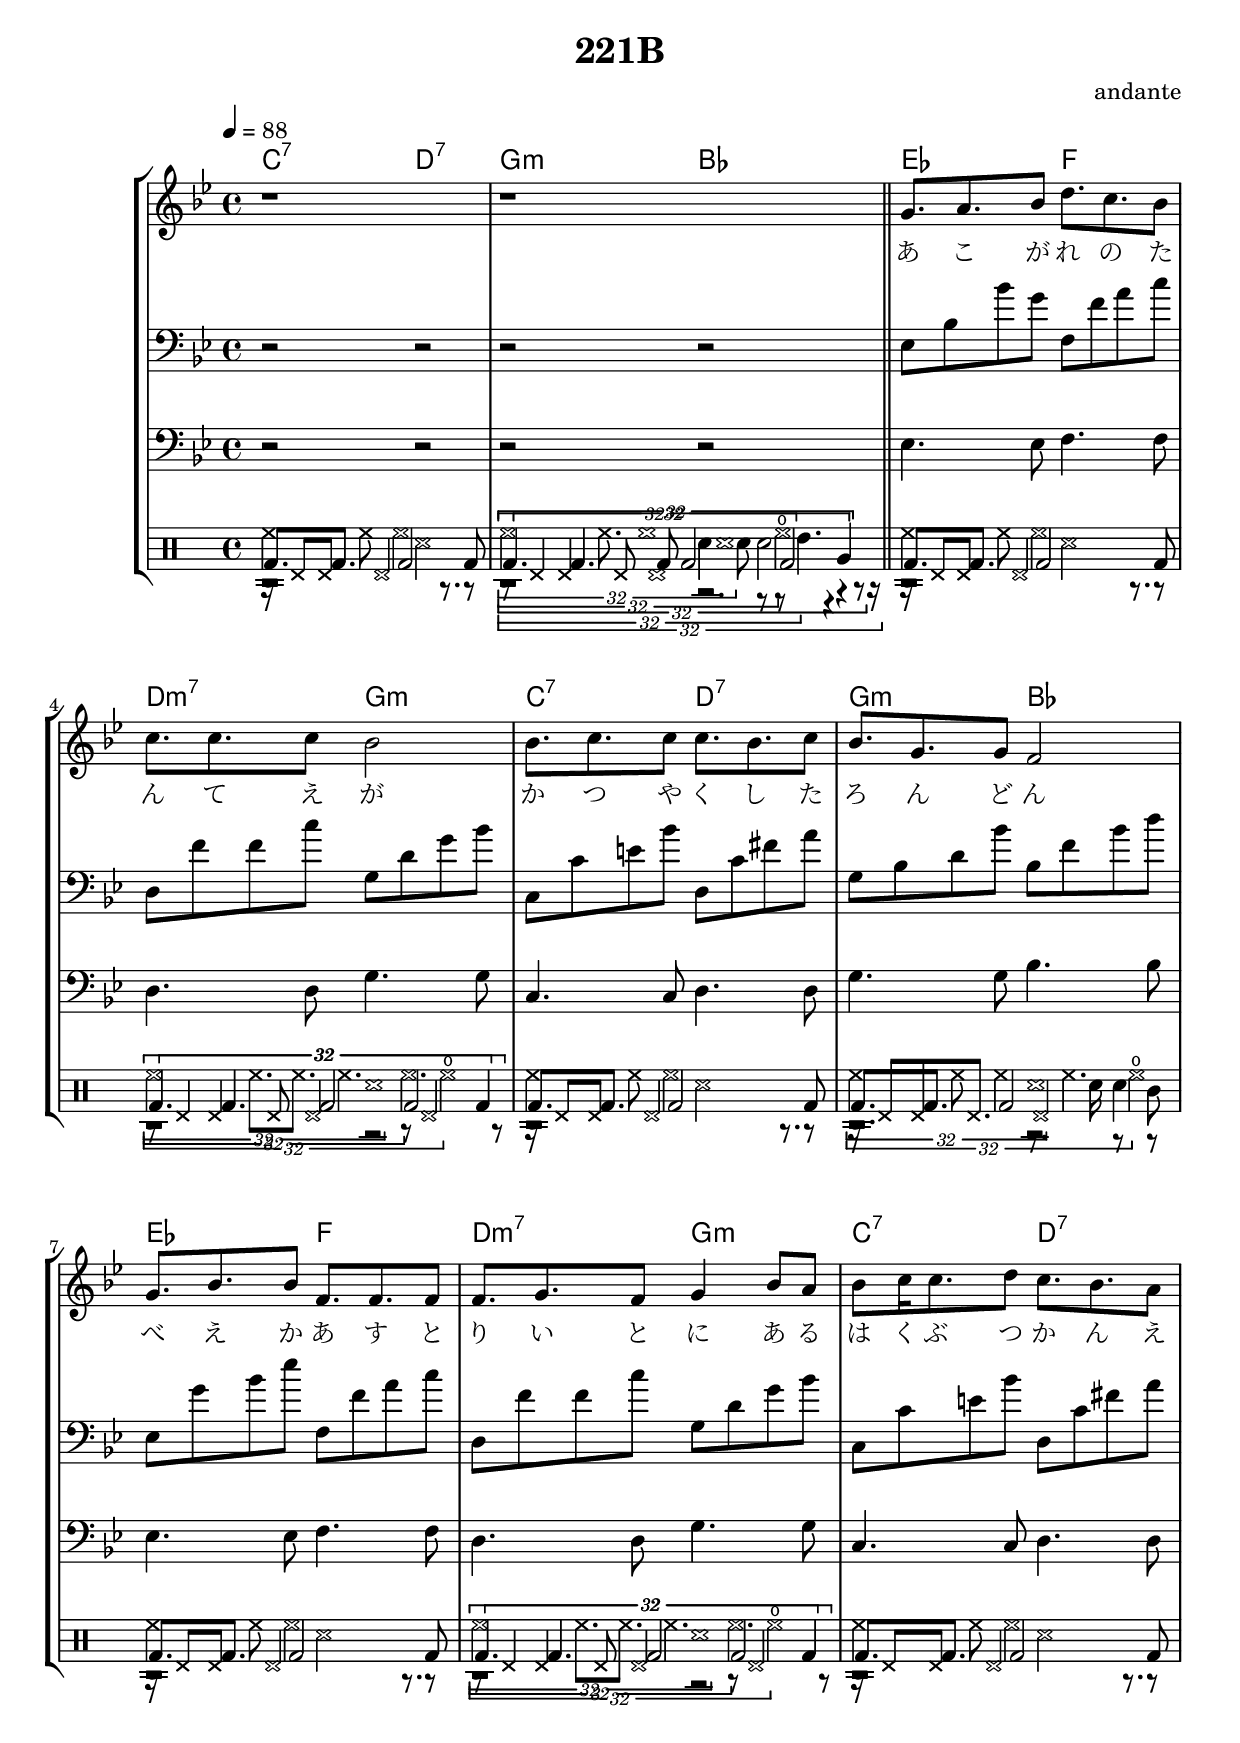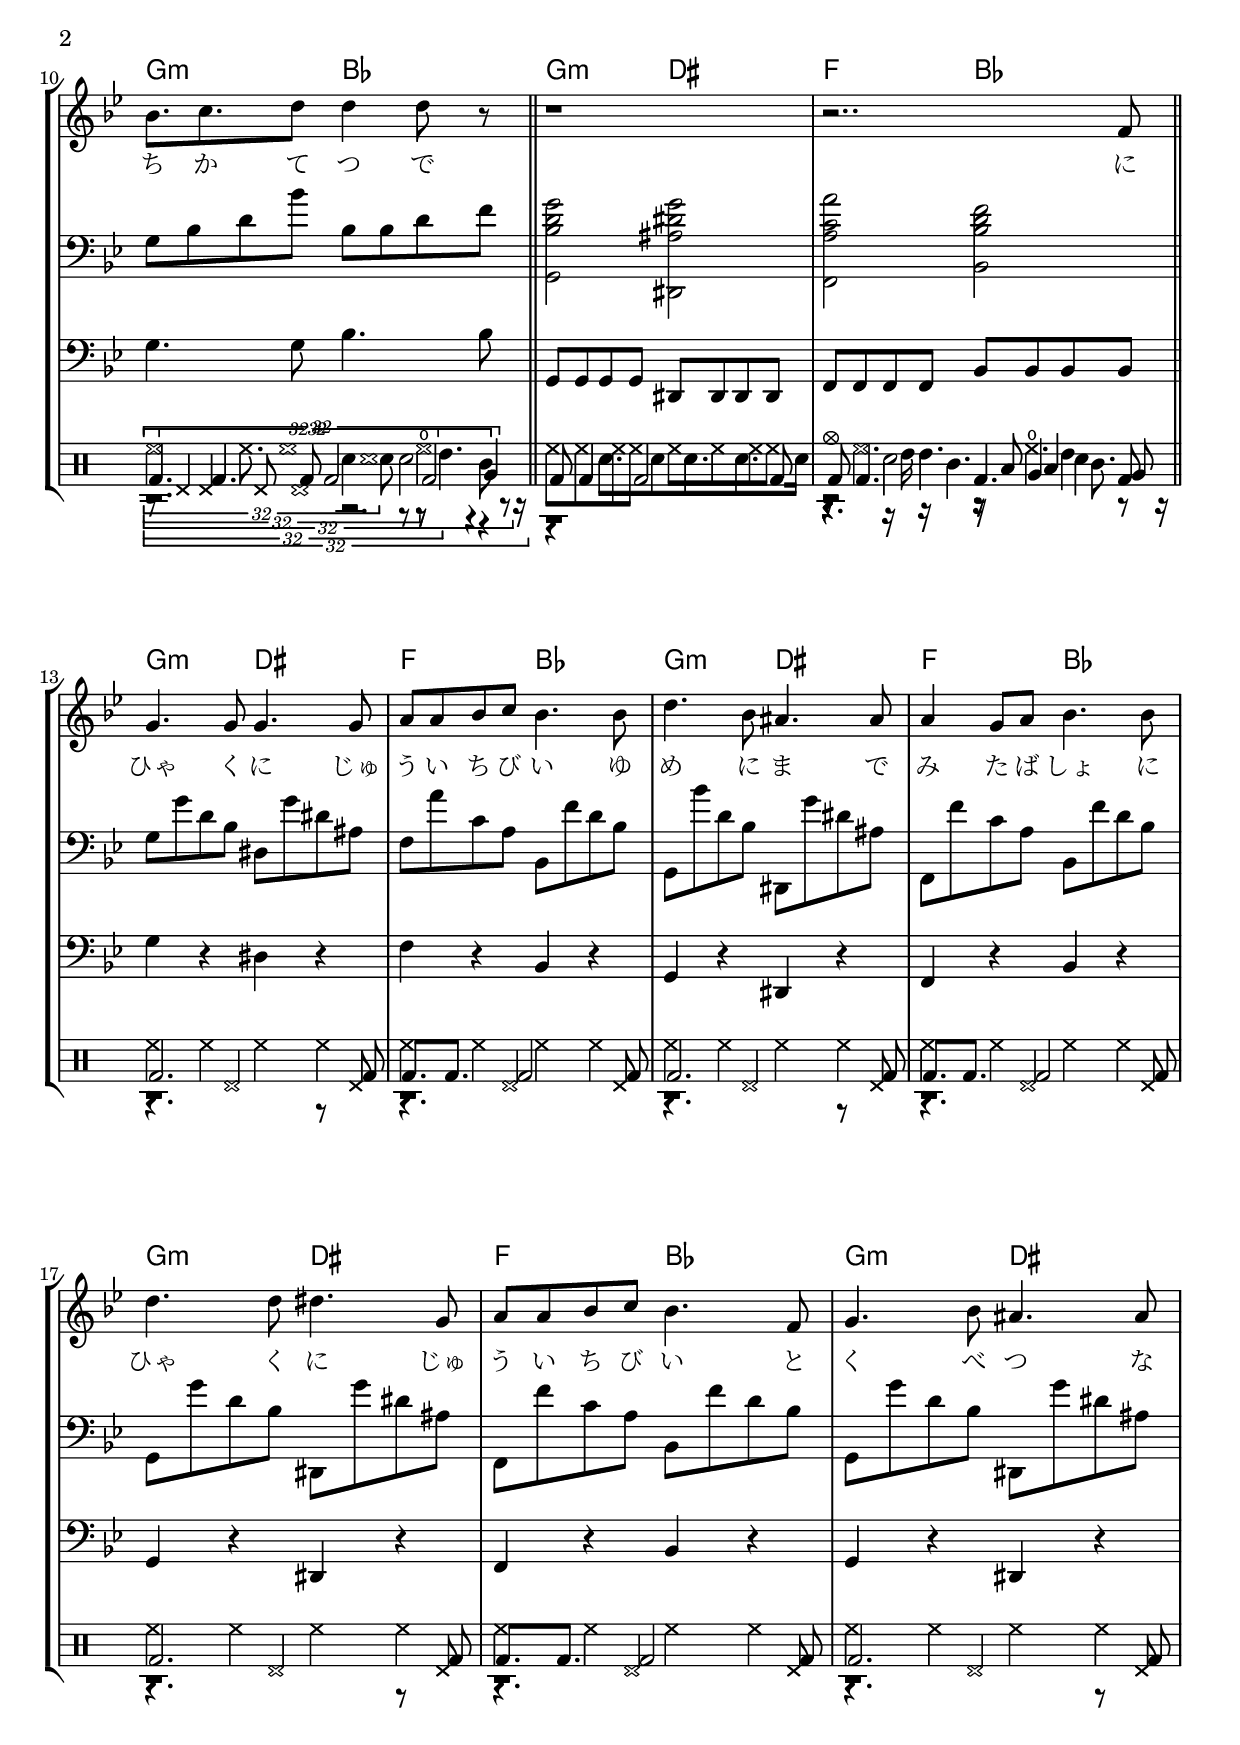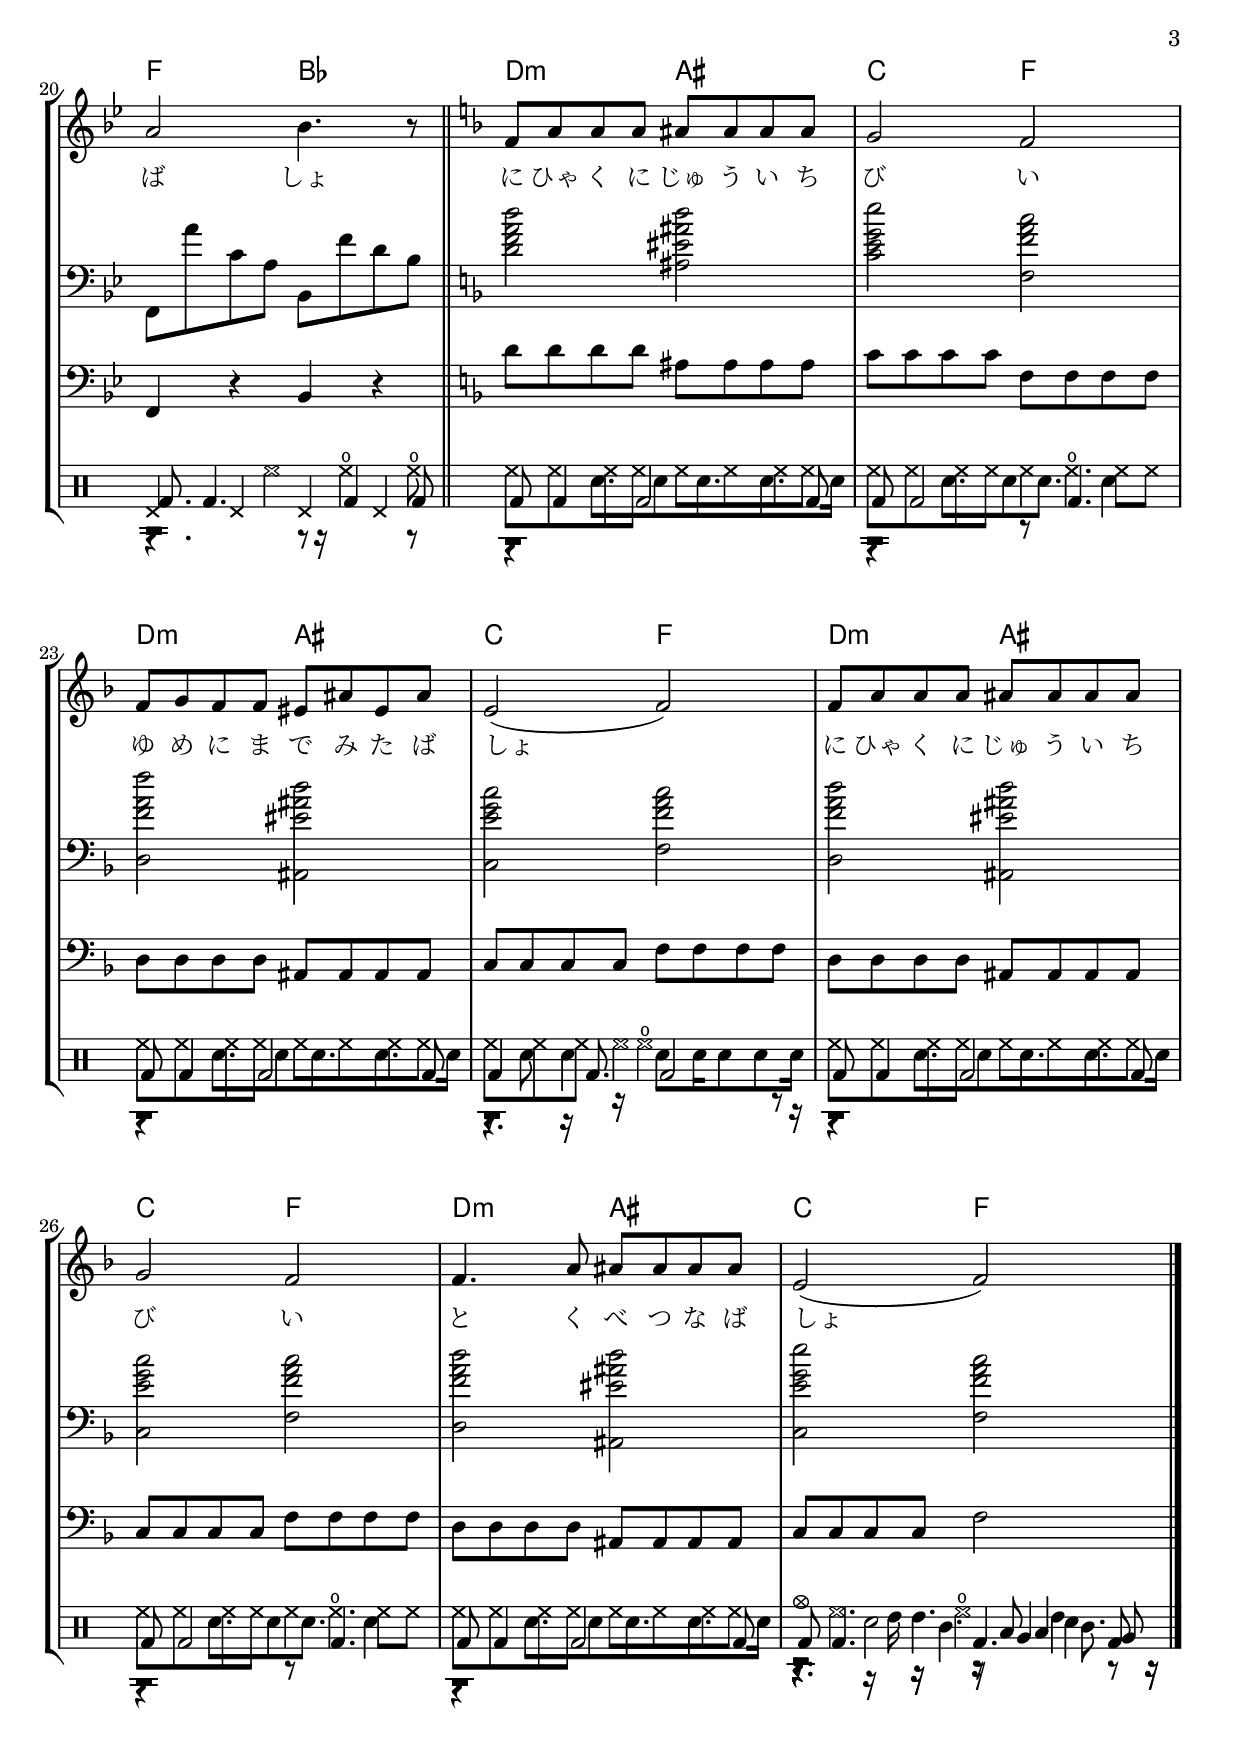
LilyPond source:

\version "2.12.1"

\header {
	title = \markup {221B}
	composer = \markup \center-column {andante}
}

harmony = \chordmode {
	c2:7 d:7 g:m bes 

	es f d:min7 g:m c:7 d:7 g:m bes es f d:min7 g:m c:7 d:7 g:m bes 

	g:m dis f bes 

	g:m dis f bes g:m dis f bes g:m dis f bes g:m dis f bes 

	d:m ais c f d:m ais c f d:m ais c f d:m ais c f 
}

melody = {
	\key bes \major
	\tempo 4 = 88
	r1 | r1   
	\set Staff.midiInstrument = #"fss0.31"
	g'8.  a'8.  bes'8  d''8.  c''8.  bes'8 
	c''8.  c''8.  c''8  bes'2 
	bes'8.  c''8.  c''8  c''8.  bes'8.  c''8 
	bes'8.  g'8.  g'8  f'2 
	g'8.  bes'8.  bes'8  f'8.  f'8.  f'8 
	f'8.  g'8.  f'8  g'4  bes'8  a'8 
	bes'8  c''16  c''8.  d''8  c''8.  bes'8.  a'8 
	bes'8.  c''8.  d''8  d''4  d''8  	r8 	r1 | r2.. 
	\set Staff.midiInstrument = #"fss0.31"
	f'8 
	g'4.  g'8  g'4.  g'8 
	a'8  a'8  bes'8  c''8  bes'4.  bes'8 
	d''4.  bes'8  ais'4.  ais'8 
	a'4  g'8  a'8  bes'4.  bes'8 
	d''4.  d''8  dis''4.  g'8 
	a'8  a'8  bes'8  c''8  bes'4.  f'8 
	g'4.  bes'8  ais'4.  ais'8 
	a'2  bes'4.  	r8 	\set Staff.midiInstrument = #"Violin"
		\key f \major
f'8  a'8  a'8  a'8  ais'8  ais'8  ais'8  ais'8 
	g'2  f'2 
	f'8  g'8  f'8  f'8  eis'8  ais'8  eis'8  ais'8 
	e'2  (f'2) 
	f'8  a'8  a'8  a'8  ais'8  ais'8  ais'8  ais'8 
	g'2  f'2 
	f'4.  a'8  ais'8  ais'8  ais'8  ais'8 
	e'2  (f'2)
	\bar "|."
}

words = \lyricmode {
	
	あ  こ  が  れ  の  た  ん  て  え  が  か  つ  や  く  し  た  ろ  ん  ど  ん  べ  え  か  あ  す  と  り  い  と  に  あ  る  は  く  ぶ  つ  か  ん  え  ち  か  て  つ  で  
	
	に  ひゃ  く  に  じゅ  う  い  ち  び  い  ゆ  め  に  ま  で  み  た  ば  しょ  に  ひゃ  く  に  じゅ  う  い  ち  び  い  と  く  べ  つ  な  ば  しょ  
	に  ひゃ  く  に  じゅ  う  い  ち  び  い  ゆ  め  に  ま  で  み  た  ば  しょ  に  ひゃ  く  に  じゅ  う  い  ち  び  い  と  く  べ  つ  な  ば  しょ  
}

tempochange = {
	\tempo 4 = 88
	r1 | r1 \bar "||"
	\tempo 4 = 88
	r1 | r1 | r1 | r1 | r1 | r1 | r1 | r1 \bar "||"
	\tempo 4 = 88
	r1 | r1 \bar "||"
	\tempo 4 = 88
	r1 | r1 | r1 | r1 | r1 | r1 | r1 | r1 \bar "||"
	\tempo 4 = 88
	r1 | r1 | r1 | r1 | r1 | r1 | r1 | r1 \bar "|."
}

mainacc = {
	\clef bass
	\set Staff.midiInstrument = #"Acoustic grand"
	\key bes \major
	\tempo 4 = 88
	r2
	r2
	r2
	r2
	\bar "||"

	\set Staff.midiInstrument = #"Violin"
	es8 bes8 bes'8 g'8
	f8 f'8 a'8 c''8
	d8 f'8 f'8 c''8
	g8 d'8 g'8 bes'8
	c8 c'8 e'8 bes'8
	d8 c'8 fis'8 a'8
	g8 bes8 d'8 bes'8
	bes8 f'8 bes'8 d''8
	es8 g'8 bes'8 es''8
	f8 f'8 a'8 c''8
	d8 f'8 f'8 c''8
	g8 d'8 g'8 bes'8
	c8 c'8 e'8 bes'8
	d8 c'8 fis'8 a'8
	g8 bes8 d'8 bes'8
	bes8 bes8 d'8 f'8
	\bar "||"

	\set Staff.midiInstrument = #"Bagpipe"
	<g, bes d' g'>2
	<dis, ais dis' g'>2
	<f, a c' a'>2
	<bes, bes d' f'>2
	\bar "||"

	\set Staff.midiInstrument = #"Violin"
	g8 g' d' bes
	dis8 g' dis' ais
	f8 a' c' a
	bes,8 f' d' bes
	g,8 bes' d' bes
	dis,8 g' dis' ais
	f,8 f' c' a
	bes,8 f' d' bes
	g,8 g' d' bes
	dis,8 g' dis' ais
	f,8 f' c' a
	bes,8 f' d' bes
	g,8 g' d' bes
	dis,8 g' dis' ais
	f,8 a' c' a
	bes,8 f' d' bes
	\bar "||"

	\set Staff.midiInstrument = #"Bagpipe"
	\key f \major
	<d' f' a' d''>2
	<ais eis' ais' d''>2
	<c' e' g' e''>2
	<f f' a' c''>2
	<d f' a' f''>2
	<ais, eis' ais' d''>2
	<c e' g' c''>2
	<f f' a' c''>2
	<d f' a' d''>2
	<ais, eis' ais' d''>2
	<c e' g' c''>2
	<f f' a' c''>2
	<d f' a' d''>2
	<ais, eis' ais' d''>2
	<c e' g' e''>2
	<f f' a' c''>2
	\bar "|."
}

subacc = {
	\clef bass
	\set Staff.midiInstrument = #"Acoustic grand"
	\key bes \major
	\tempo 4 = 88
	r2
	r2
	r2
	r2
	\bar "||"

	\set Staff.midiInstrument = #"Bagpipe"
	es4.es8
	f4.f8
	d4.d8
	g4.g8
	c4.c8
	d4.d8
	g4.g8
	bes4.bes8
	es4.es8
	f4.f8
	d4.d8
	g4.g8
	c4.c8
	d4.d8
	g4.g8
	bes4.bes8
	\bar "||"

	\set Staff.midiInstrument = #"Electric Bass (pick)"
	g,8 g,8 g,8 g,8
	dis,8 dis,8 dis,8 dis,8
	f,8 f,8 f,8 f,8
	bes,8 bes,8 bes,8 bes,8
	\bar "||"

	\set Staff.midiInstrument = #"Bagpipe"
	g4 r4
	dis4 r4
	f4 r4
	bes,4 r4
	g,4 r4
	dis,4 r4
	f,4 r4
	bes,4 r4
	g,4 r4
	dis,4 r4
	f,4 r4
	bes,4 r4
	g,4 r4
	dis,4 r4
	f,4 r4
	bes,4 r4
	\bar "||"

	\set Staff.midiInstrument = #"Electric Bass (pick)"
	\key f \major
	d'8 d'8 d'8 d'8
	ais8 ais8 ais8 ais8
	c'8 c'8 c'8 c'8
	f8 f8 f8 f8
	d8 d8 d8 d8
	ais,8 ais,8 ais,8 ais,8
	c8 c8 c8 c8
	f8 f8 f8 f8
	d8 d8 d8 d8
	ais,8 ais,8 ais,8 ais,8
	c8 c8 c8 c8
	f8 f8 f8 f8
	d8 d8 d8 d8
	ais,8 ais,8 ais,8 ais,8
	c8 c8 c8 c8
	f2
	\bar "|."
}

percA = {
	\drummode {
	hh4 hh8 hh2 r8  |\times 16/32{ hh2 hh8. hh1 r4 r16 } \bar "||"
	hh4 hh8 hh2 r8  |\times 16/32{ hh2 hh8. hh8. hh4. hh2. } |hh4 hh8 hh2 r8  |hh4 hh8 hh4 hh4.  |hh4 hh8 hh2 r8  |\times 16/32{ hh2 hh8. hh8. hh4. hh2. } |hh4 hh8 hh2 r8  |\times 16/32{ hh2 hh8. hh1 r4 r16 } \bar "||"
	hh8 hh8 hh8 hh8 hh8 hh8 hh8 hh8  |r8 hh2. r8  \bar "||"
	r1  |r1  |r1  |r1  |r1  |r1  |r1  |r2 r8 hho4 hho8  \bar "||"
	hh8 hh8 hh8 hh8 hh8 hh8 hh8 hh8  |hh8 hh8 hh8 hh8 hh4 hh8 hh8  |hh8 hh8 hh8 hh8 hh8 hh8 hh8 hh8  |hh8 hh8 hh8 hh2 r8  |hh8 hh8 hh8 hh8 hh8 hh8 hh8 hh8  |hh8 hh8 hh8 hh8 hh4 hh8 hh8  |hh8 hh8 hh8 hh8 hh8 hh8 hh8 hh8  |r8 hh2. r8  \bar "|."
	}
}

percB = {
	\drummode {
	r16 hhp8 hhp8 hhp2 r8.  |\times 16/32{ r8 hhp4 hhp4 hhp8 hhp1 r4 } \bar "||"
	r16 hhp8 hhp8 hhp2 r8.  |\times 16/32{ r8 hhp4 hhp4 hhp8 hhp2 r8 hhp2 r8 } |r16 hhp8 hhp8 hhp2 r8.  |r16 hhp8 hhp8 hhp8. hhp2  |r16 hhp8 hhp8 hhp2 r8.  |\times 16/32{ r8 hhp4 hhp4 hhp8 hhp2 r8 hhp2 r8 } |r16 hhp8 hhp8 hhp2 r8.  |\times 16/32{ r8 hhp4 hhp4 hhp8 hhp1 r4 } \bar "||"
	r4 sn8. sn8 sn8. sn8. sn16  |r4 sn2 sn4  \bar "||"
	r4. hhp2 hhp8  |r4. hhp2 hhp8  |r4. hhp2 hhp8  |r4. hhp2 hhp8  |r4. hhp2 hhp8  |r4. hhp2 hhp8  |r4. hhp2 hhp8  |hhp4 hhp4 hhp4 hhp4  \bar "||"
	r4 sn8. sn8 sn8. sn8. sn16  |r4 sn8. sn8 sn8. sn4  |r4 sn8. sn8 sn8. sn8. sn16  |r8 sn8 sn4 sn8 sn16 sn8 sn8 sn16  |r4 sn8. sn8 sn8. sn8. sn16  |r4 sn8. sn8 sn8. sn4  |r4 sn8. sn8 sn8. sn8. sn16  |r4 sn2 sn4  \bar "|."
	}
}

percC = {
	\drummode {
	r1  |\times 16/32{ r1 r2 hho2 } \bar "||"
	r1  |\times 16/32{ r1 r2 hho2 } |r1  |\times 16/32{ r1 r2 hho2 } |r1  |\times 16/32{ r1 r2 hho2 } |r1  |\times 16/32{ r1 r2 hho2 } \bar "||"
	bd8 bd4 bd2 bd8  |bd8 bd4. bd4. bd8  \bar "||"
	hh4 hh4 hh4 hh4  |hh4 hh4 hh4 hh4  |hh4 hh4 hh4 hh4  |hh4 hh4 hh4 hh4  |hh4 hh4 hh4 hh4  |hh4 hh4 hh4 hh4  |hh4 hh4 hh4 hh4  |r4. hh2 r8  \bar "||"
	bd8 bd4 bd2 bd8  |bd8 bd2 bd4.  |bd8 bd4 bd2 bd8  |bd4 r16 bd8. bd2  |bd8 bd4 bd2 bd8  |bd8 bd2 bd4.  |bd8 bd4 bd2 bd8  |bd8 bd4. bd4. bd8  \bar "|."
	}
}

percD = {
	\drummode {
	bd8. bd8. bd2 bd8  |\times 16/32{ bd4. bd4. bd8 bd2 r8 bd2 } \bar "||"
	bd8. bd8. bd2 bd8  |\times 16/32{ bd4. bd4. bd2 bd2 bd4 } |bd8. bd8. bd2 bd8  |bd8. bd8. bd2 r8  |bd8. bd8. bd2 bd8  |\times 16/32{ bd4. bd4. bd2 bd2 bd4 } |bd8. bd8. bd2 bd8  |\times 16/32{ bd4. bd4. bd8 bd2 r8 bd2 } \bar "||"
	r1  |r2 r8 hho4.  \bar "||"
	bd2. r8 bd8  |bd8. bd8. bd2 bd8  |bd2. r8 bd8  |bd8. bd8. bd2 bd8  |bd2. r8 bd8  |bd8. bd8. bd2 bd8  |bd2. r8 bd8  |bd8. bd4. r16 bd4 bd8  \bar "||"
	r1  |r2 r8 hho4.  |r1  |r4. r16 hho2 r16  |r1  |r2 r8 hho4.  |r1  |r4. r16 hho2 r16  \bar "|."
	}
}

percE = {
	\drummode {
	r2 ss2  |\times 16/32{ r1 ss1 } \bar "||"
	r2 ss2  |\times 16/32{ r1 ss1 } |r2 ss2  |\times 16/32{ r1 ss1 } |r2 ss2  |\times 16/32{ r1 ss1 } |r2 ss2  |\times 16/32{ r1 ss1 } \bar "||"
	r1 |cymc1  \bar "||"
	r1 | r1 | r1 | r1 | r1 | r1 | r1 | r1 \bar "||"
	r1 |r1 |r1 |r1 |r1 |r1 |r1 |cymc1  \bar "|."
	}
}

percF = {
	\drummode {
	r1 |\times 16/32{ r1 sn4 sn8 sn2 r8 } \bar "||"
	r1 |r1 |r1 |r2 r8. sn16 sn4  |r1 |r1 |r1 |\times 16/32{ r1 sn4 sn8 sn2 r8 } \bar "||"
	r1 |r4 r16 tommh16 tommh4. tommh4  \bar "||"
	r1 | r1 | r1 | r1 | r1 | r1 | r1 | r1 \bar "||"
	r1 |r1 |r1 |r1 |r1 |r1 |r1 |r4 r16 tommh16 tommh4. tommh4  \bar "|."
	}
}

percG = {
	\drummode {
	r1 |r1 \bar "||"
	r1 |r1 |r1 |r2. r8 tomml8  |r1 |r1 |r1 |r2. r8 tomml8  \bar "||"
	r1 |r4. r16 tomml4. tomml8.  \bar "||"
	r1 | r1 | r1 | r1 | r1 | r1 | r1 | r1 \bar "||"
	r1 |r1 |r1 |r1 |r1 |r1 |r1 |r4. r16 tomml4. tomml8.  \bar "|."
	}
}

percH = {
	\drummode {
	r1 |\times 16/32{ r1 r2 r8 tommh4. } \bar "||"
	r1 |r1 |r1 |r1 |r1 |r1 |r1 |\times 16/32{ r1 r2 r8 tommh4. } \bar "||"
	r1 |r2 r16 toml8 toml4 r16  \bar "||"
	r1 | r1 | r1 | r1 | r1 | r1 | r1 | r1 \bar "||"
	r1 |r1 |r1 |r1 |r1 |r1 |r1 |r2 r16 toml8 toml4 r16  \bar "|."
	}
}

percI = {
	\drummode {
	r1 |\times 16/32{ r1 r2. tomfh4 } \bar "||"
	r1 |r1 |r1 |r1 |r1 |r1 |r1 |\times 16/32{ r1 r2. tomfh4 } \bar "||"
	r1 |r2 r8 tomfh4 tomfh8  \bar "||"
	r1 | r1 | r1 | r1 | r1 | r1 | r1 | r1 \bar "||"
	r1 |r1 |r1 |r1 |r1 |r1 |r1 |r2 r8 tomfh4 tomfh8  \bar "|."
	}
}

\score {
	<<
		\new StaffGroup <<
			\new ChordNames {\harmony}
			\new Voice = "melody" {\melody}
			\new Lyrics \lyricsto "melody" \words
			\new Staff = "mainacc" {\mainacc}
			\new Staff = "subacc" {\subacc}
			\new DrumStaff <<
				\new DrumVoice {\percA}
				\new DrumVoice {\percB}
				\new DrumVoice {\percC}
				\new DrumVoice {\percD}
				\new DrumVoice {\percE}
				\new DrumVoice {\percF}
				\new DrumVoice {\percG}
				\new DrumVoice {\percH}
				\new DrumVoice {\percI}
			>>
		>>
	>>
	\layout { }
}
